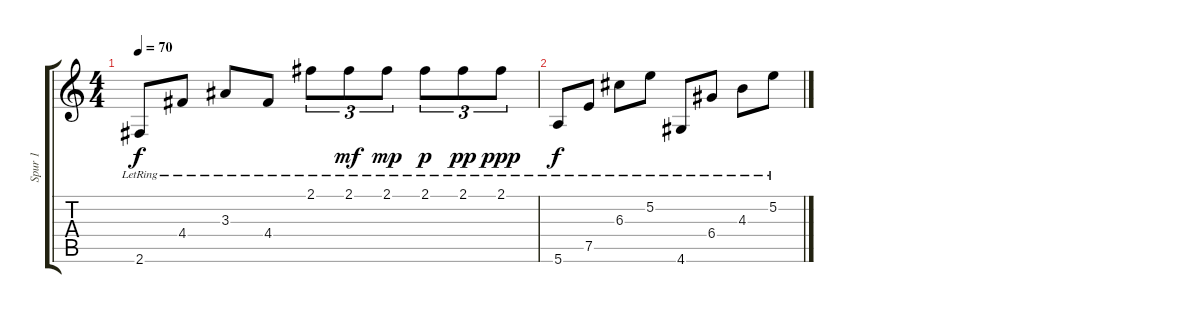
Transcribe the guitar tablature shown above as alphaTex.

\track ("Spur 1" "Spur 1") {instrument acousticguitarsteel}
\staff {score tabs}
\tuning (E4 B3 G3 D3 A2 E2) {hide}
\ts (4 4)
\tempo 70
\clef g2
\ks c
2.6{lr}.8{dy f} 4.4{lr}.8 3.3{lr}.8 4.4{lr}.8 2.1{lr}.8{tu (3 2)} 2.1{lr}.8{tu (3 2) dy mf} 2.1{lr}.8{tu (3 2) dy mp} 2.1{lr}.8{tu (3 2) dy p} 2.1{lr}.8{tu (3 2) dy pp} 2.1{lr}.8{tu (3 2) dy ppp} |
5.6{lr}.8{dy f} 7.5{lr}.8 6.3{lr}.8 5.2{lr}.8 4.6{lr}.8 6.4{lr}.8 4.3{lr}.8 5.2{lr}.8
